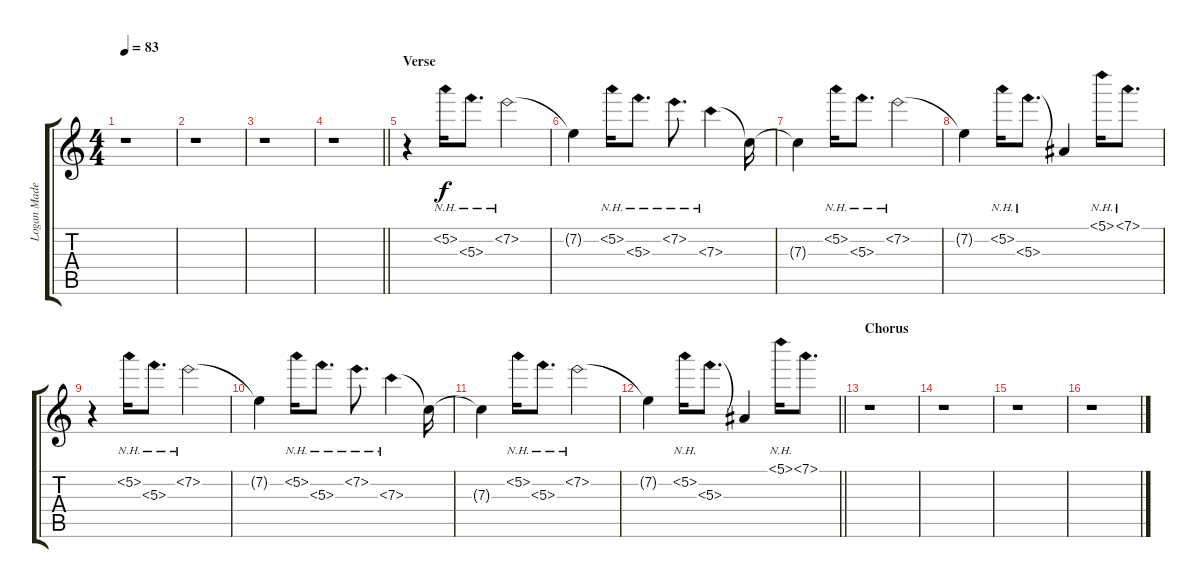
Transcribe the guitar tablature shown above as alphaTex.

\track ("Logan Mader" "Logan Made") {instrument acousticguitarsteel}
\staff {score tabs}
\tuning (D4 A3 F3 C3 G2 D2) {hide}
\ts (4 4)
\tempo 83
\clef g2
\ks c
r.1{dy f} |
r.1 |
r.1 |
\barLineRight lightlight
r.1 |
\section ("" "Verse ")
r.4 5.2{nh}.16 5.3{nh}.8{d} 7.2{nh}.2 |
7.2{t}.4 5.2{nh}.16 5.3{nh}.8{d} 7.2{nh}.8{d} 7.3{nh}.4 7.3{t}.16 |
7.3{t}.4 5.2{nh}.16 5.3{nh}.8{d} 7.2{nh}.2 |
7.2{t}.4 5.2{nh}.16 5.3{nh}.8{d} 5.3{t}.4 5.1{nh}.16 7.1{nh}.8{d} |
r.4 5.2{nh}.16 5.3{nh}.8{d} 7.2{nh}.2 |
7.2{t}.4 5.2{nh}.16 5.3{nh}.8{d} 7.2{nh}.8{d} 7.3{nh}.4 7.3{t}.16 |
7.3{t}.4 5.2{nh}.16 5.3{nh}.8{d} 7.2{nh}.2 |
\barLineRight lightlight
7.2{t}.4 5.2{nh}.16 5.3{nh}.8{d} 5.3{t}.4 5.1{nh}.16 7.1{nh}.8{d} |
\section ("" "Chorus")
r.1 |
r.1 |
r.1 |
r.1
